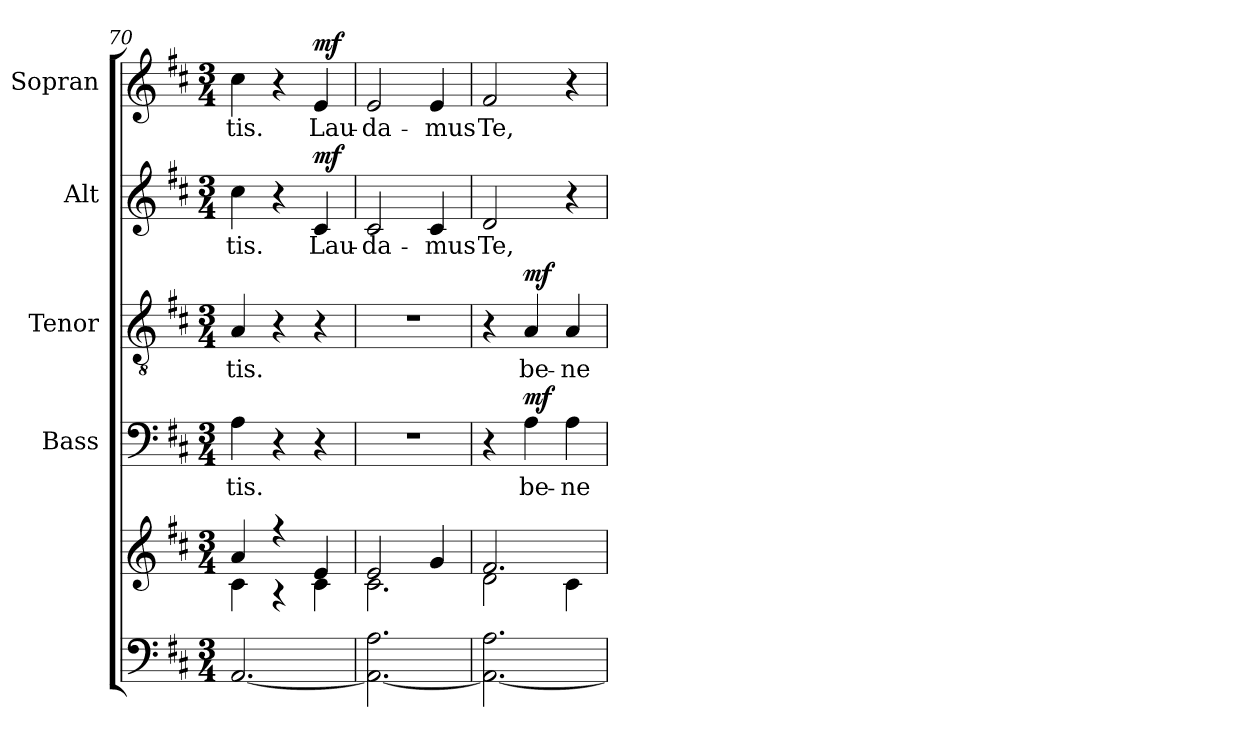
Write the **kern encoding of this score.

**kern	**kern	**kern	**text	**dynam	**kern	**text	**dynam	**kern	**text	**dynam	**kern	**text	**dynam
*part5	*part5	*part4	*part4	*part4	*part3	*part3	*part3	*part2	*part2	*part2	*part1	*part1	*part1
*staff6	*staff5	*staff4	*staff4	*staff4	*staff3	*staff3	*staff3	*staff2	*staff2	*staff2	*staff1	*staff1	*staff1
*	*	*I"Bass	*	*	*I"Tenor	*	*	*I"Alt	*	*	*I"Sopran	*	*
*	*	*I'B.	*	*	*I'T.	*	*	*I'A.	*	*	*I'S.	*	*
*clefF4	*clefG2	*clefF4	*	*	*clefGv2	*	*	*clefG2	*	*	*clefG2	*	*
*k[f#c#]	*k[f#c#]	*k[f#c#]	*	*	*k[f#c#]	*	*	*k[f#c#]	*	*	*k[f#c#]	*	*
*D:	*D:	*D:	*	*	*D:	*	*	*D:	*	*	*D:	*	*
*M3/4	*M3/4	*M3/4	*	*	*M3/4	*	*	*M3/4	*	*	*M3/4	*	*
=70	=70	=70	=70	=70	=70	=70	=70	=70	=70	=70	=70	=70	=70
*	*^	*	*	*	*	*	*	*	*	*	*	*	*
!	!	!	!	!LO:LY:b	!	!	!LO:LY:b	!	!	!LO:LY:b	!	!	!LO:LY:b	!
[<2.AA/	4a/	4c#\	4A\	-tis.	.	4A/	-tis.	.	4cc#\	-tis.	.	4cc#\	-tis.	.
.	4r	4r	4r	.	.	4r	.	.	4r	.	.	4r	.	.
!	!	!	!	!	!	!	!	!	!	!LO:LY:b	!LO:DY:a	!	!LO:LY:b	!LO:DY:a
.	4e/	4c#\	4r	.	.	4r	.	.	4c#/	Lau-	mf	4e/	Lau-	mf
=71	=71	=71	=71	=71	=71	=71	=71	=71	=71	=71	=71	=71	=71	=71
!	!	!	!	!	!	!	!	!	!	!LO:LY:b	!	!	!LO:LY:b	!
2.AA\_ 2.A\	2e/	2.c#\	2.r	.	.	2.r	.	.	2c#/	-da-	.	2e/	-da-	.
!	!	!	!	!	!	!	!	!	!	!LO:LY:b	!	!	!LO:LY:b	!
.	4g/	.	.	.	.	.	.	.	4c#/	-mus	.	4e/	-mus	.
=72	=72	=72	=72	=72	=72	=72	=72	=72	=72	=72	=72	=72	=72	=72
!	!	!	!	!	!	!	!	!	!	!LO:LY:b	!	!	!LO:LY:b	!
2.AA\_ 2.A\	2.f#/	2d\	4r	.	.	4r	.	.	2d/	Te,	.	2f#/	Te,	.
!	!	!	!	!LO:LY:b	!LO:DY:a	!	!LO:LY:b	!LO:DY:a	!	!	!	!	!	!
.	.	.	4A\	be-	mf	4A/	be-	mf	.	.	.	.	.	.
!	!	!	!	!LO:LY:b	!	!	!LO:LY:b	!	!	!	!	!	!	!
.	.	4c#\	4A\	-ne-	.	4A/	-ne-	.	4r	.	.	4r	.	.
*	*v	*v	*	*	*	*	*	*	*	*	*	*	*	*
=	=	=	=	=	=	=	=	=	=	=	=	=	=
*-	*-	*-	*-	*-	*-	*-	*-	*-	*-	*-	*-	*-	*-
